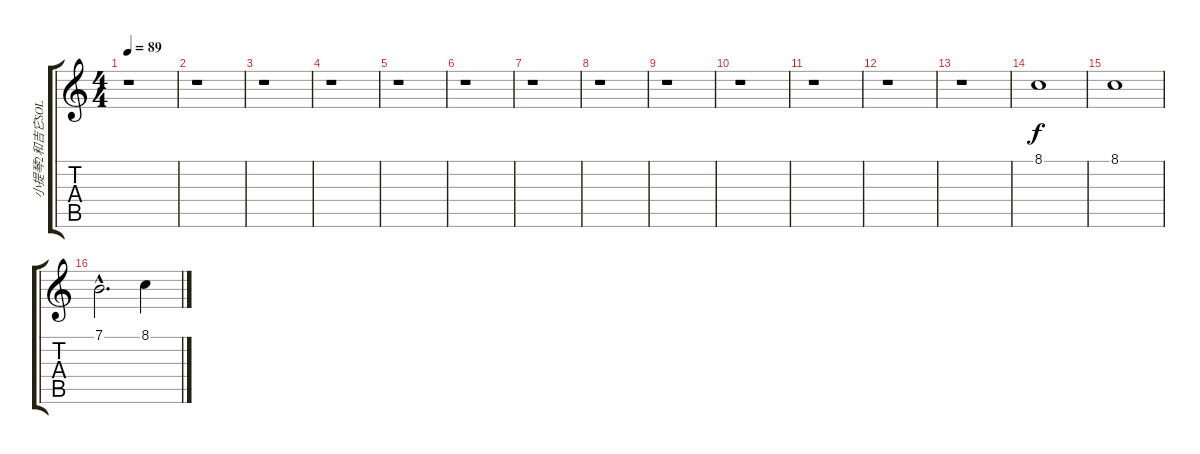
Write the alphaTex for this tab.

\track ("小提琴2和吉它SOLO" "小提琴2和吉它SOL") {instrument violin}
\staff {score tabs}
\tuning (E4 B3 G3 D3 A2 E2) {hide}
\ts (4 4)
\tempo 89
\clef g2
\ks c
r.1{dy f instrument violin} |
r.1 |
r.1 |
r.1 |
r.1 |
r.1 |
r.1 |
r.1 |
r.1 |
r.1 |
r.1 |
r.1 |
r.1 |
8.1.1 |
8.1.1 |
7.1{hac}.2{d} 8.1.4
